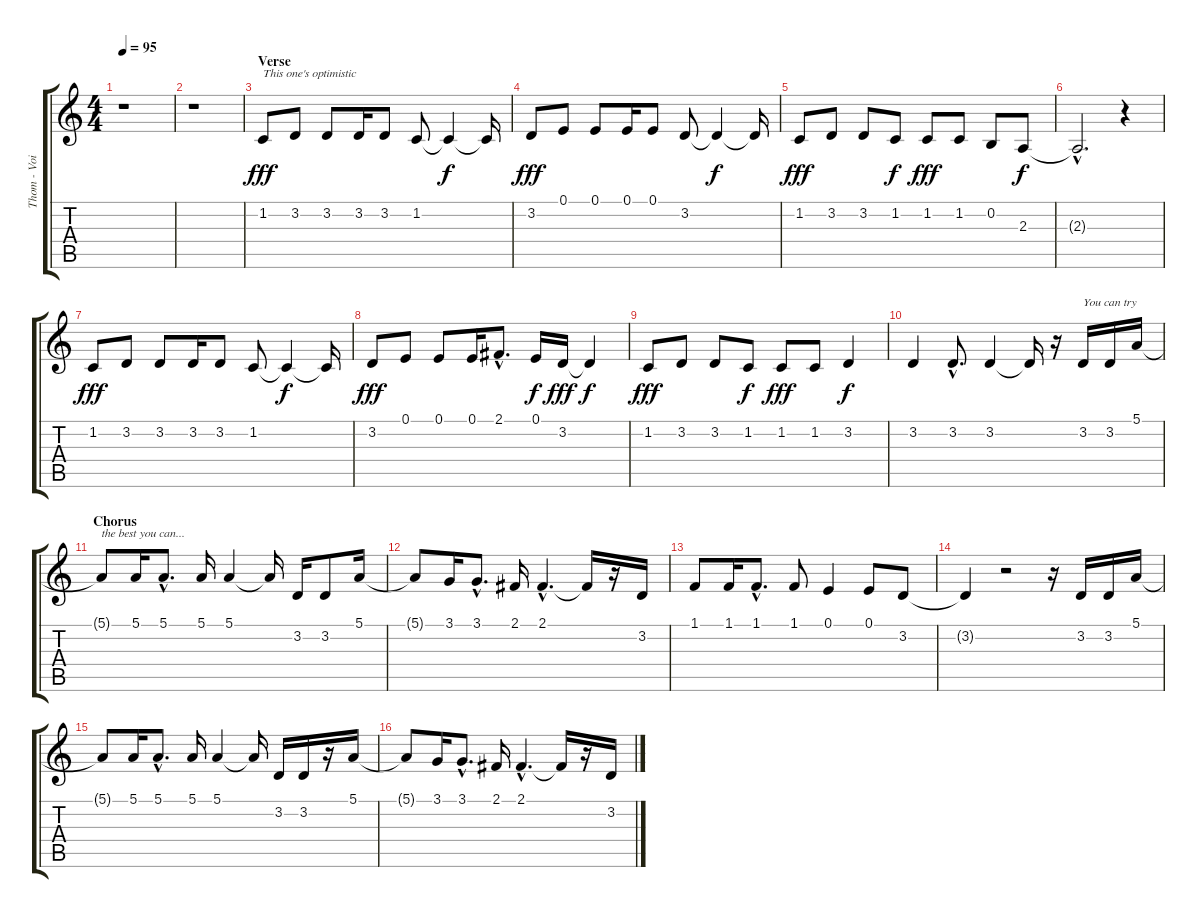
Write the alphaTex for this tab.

\track ("Thom - Voice" "Thom - Voi") {instrument cello}
\staff {score tabs}
\tuning (E4 B3 G3 D3 A2 E2) {hide}
\ts (4 4)
\tempo 95
\clef g2
\ks c
r.1{dy f} |
r.1 |
\section ("" "Verse")
1.2.8{txt "This one's optimistic" dy fff} 3.2.8 3.2.8 3.2.16 3.2.8 1.2.8 1.2{t}.4{dy f} 1.2{t}.16 |
3.2.8{dy fff} 0.1.8 0.1.8 0.1.16 0.1.8 3.2.8 3.2{t}.4{dy f} 3.2{t}.16 |
1.2.8{dy fff} 3.2.8 3.2.8 1.2.8{dy f} 1.2.8{dy fff} 1.2.8 0.2.8 2.3.8{dy f} |
2.3{hac t}.2{d} r.4 |
1.2.8{dy fff} 3.2.8 3.2.8 3.2.16 3.2.8 1.2.8 1.2{t}.4{dy f} 1.2{t}.16 |
3.2.8{dy fff} 0.1.8 0.1.8 0.1.16 2.1{hac}.8{d} 0.1.16{dy f} 3.2.16{dy fff} 3.2{t}.4{dy f} |
1.2.8{dy fff} 3.2.8 3.2.8 1.2.8{dy f} 1.2.8{dy fff} 1.2.8 3.2.4{dy f} |
3.2.4 3.2{hac}.8{d} 3.2.4 3.2{t}.16 r.16 3.2.16{txt "You can try"} 3.2.16 5.1.16 |
\section ("" "Chorus")
5.1{t}.8{txt "the best you can..."} 5.1.16 5.1{hac}.8{d} 5.1.16 5.1.4 5.1{t}.16 3.2.16 3.2.8 5.1.16 |
5.1{t}.8 3.1.16 3.1{hac}.8{d} 2.1.16 2.1{hac}.4{d} 2.1{t}.16 r.16 3.2.16 |
1.1.8 1.1.16 1.1{hac}.8{d} 1.1.8 0.1.4 0.1.8 3.2.8 |
3.2{t}.4 r.2 r.16 3.2.16 3.2.16 5.1.16 |
5.1{t}.8 5.1.16 5.1{hac}.8{d} 5.1.16 5.1.4 5.1{t}.16 3.2.16 3.2.16 r.16 5.1.16 |
5.1{t}.8 3.1.16 3.1{hac}.8{d} 2.1.16 2.1{hac}.4{d} 2.1{t}.16 r.16 3.2.16
